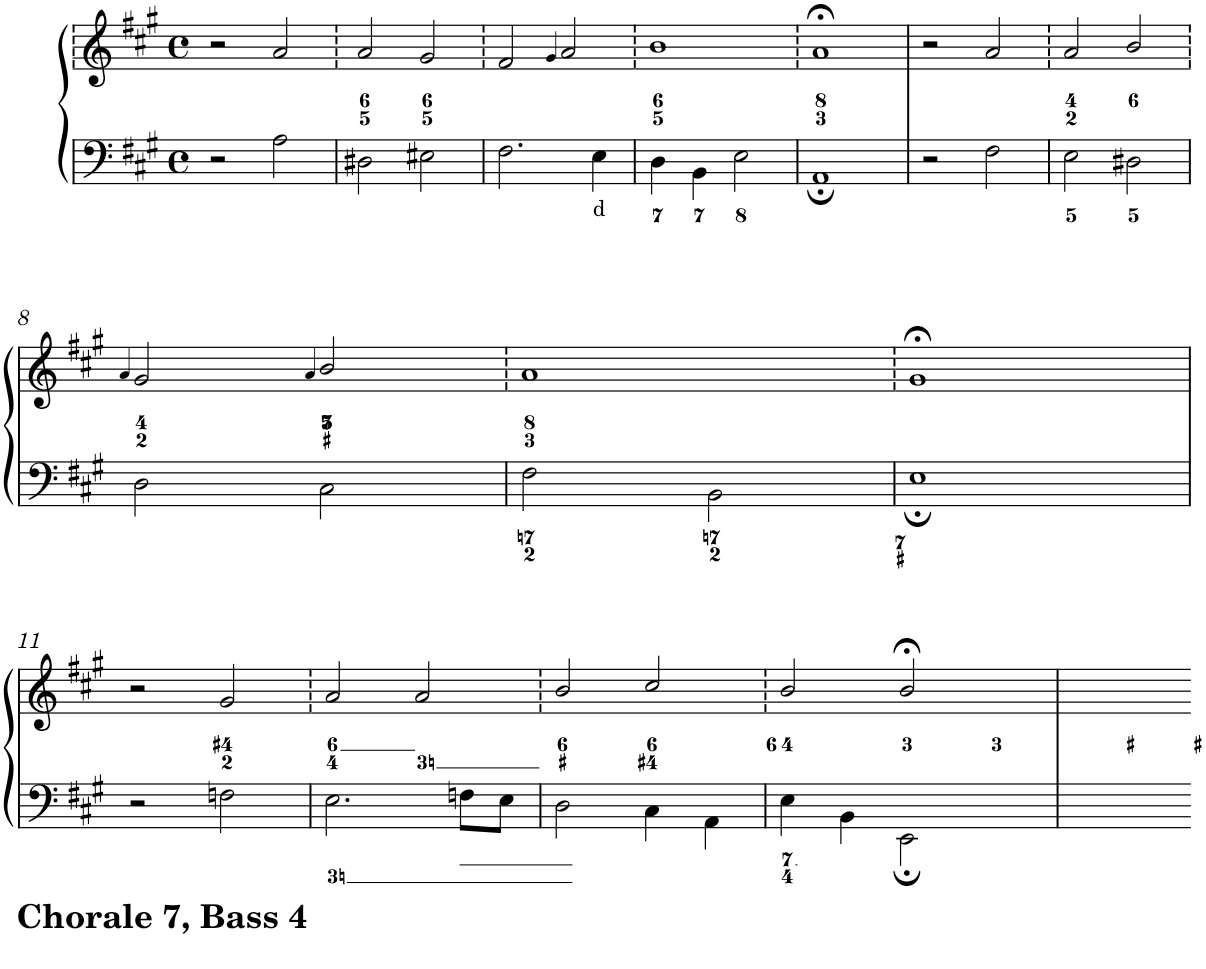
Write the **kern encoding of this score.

**kern	**text	**kern
*part1	*part1	*part1
*staff2	*staff2	*staff1
*I"Piano	*	*
*I'Pno.	*	*
*clefF4	*	*clefG2
*k[f#c#g#]	*	*k[f#c#g#]
*A:	*	*A:
*M4/4	*	*M4/4
*met(c)	*	*met(c)
=1	=1	=1
2r	.	2r
2A\	.	2a/
=2	=2	=2
2D#X\	.	2a/
2E#X\	.	2g#/
=3	=3	=3
2.F#\	.	2f#/
.	.	4qg#/
.	.	2a/
!	!LO:LY:b	!
4E\	d	.
=4	=4	=4
4D\	.	1b
4BB\	.	.
2E\	.	.
=5	=5	=5
1AA;	.	1a;<
=6	=6	=6
2r	.	2r
2F#\	.	2a/
=7	=7	=7
2E\	.	2a/
2D#X\	.	2b/
!!LO:LB:g=z
=8	=8	=8
.	.	4qa/
2D\	.	2g#/
.	.	4qa/
2C#\	.	2b/
=9	=9	=9
2F#\	.	1a
2BB\	.	.
=10	=10	=10
1E;	.	1g#;<
!!LO:LB:g=z
=11	=11	=11
2r	.	2r
2Fn\	.	2g#/
=12	=12	=12
2.E\	.	2a/
.	.	2a/
8Fn\L	.	.
8E\J	.	.
=13	=13	=13
2D\	.	2b/
4C#\	.	2cc#/
4AA\	.	.
=14	=14	=14
4E\	.	2b/
4BB\	.	.
2EE;\	.	2b;</
=	=	=
*-	*-	*-
